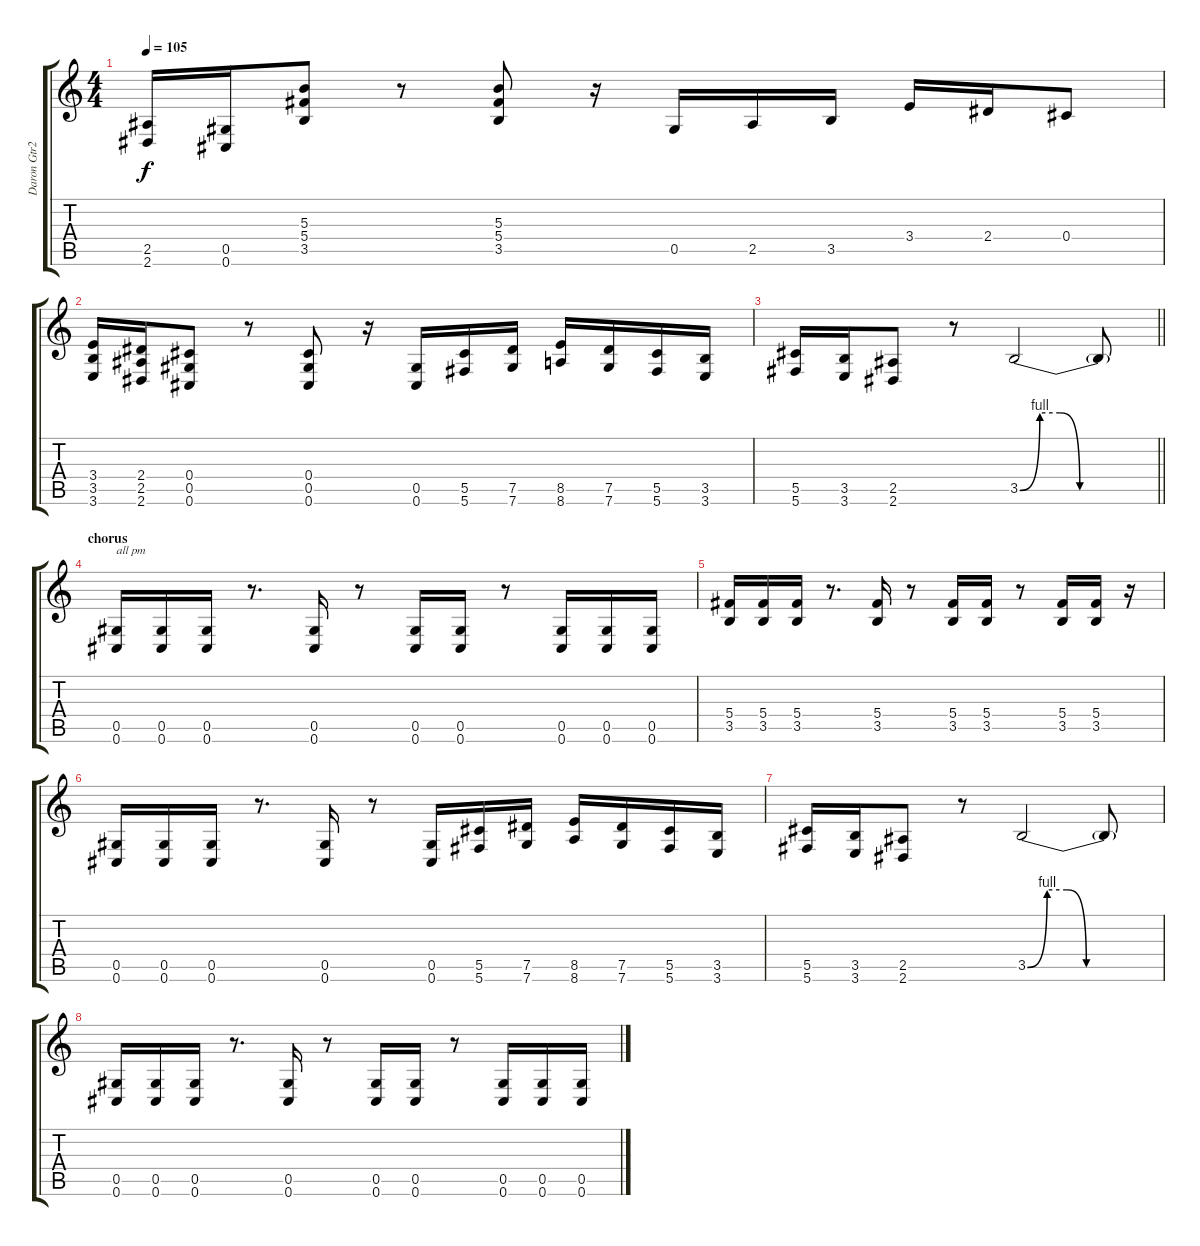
\track ("Daron Gtr2" "Daron Gtr2") {instrument distortionguitar}
\staff {score tabs}
\tuning (Eb4 Bb3 Gb3 Db3 Ab2 Db2) {hide}
\ts (4 4)
\tempo 105
\clef g2
\ks c
(2.5 2.6).16{dy f} (0.5 0.6).16 (5.3 5.4 3.5).8 r.8 (5.3 5.4 3.5).8 r.16 0.5.16 2.5.16 3.5.16 3.4.16 2.4.16 0.4.8 |
(3.4 3.5 3.6).16 (2.4 2.5 2.6).16 (0.4 0.5 0.6).8 r.8 (0.4 0.5 0.6).8 r.16 (0.5 0.6).16 (5.5 5.6).16 (7.5 7.6).16 (8.5 8.6).16 (7.5 7.6).16 (5.5 5.6).16 (3.5 3.6).16 |
\barLineRight lightlight
(5.5 5.6).16 (3.5 3.6).16 (2.5 2.6).8 r.8 3.5{be (custom 0 0 15 4 30 4 45 0 60 0)}.2 3.5{be (hold 0 0 60 0) t}.8 |
\section ("" "chorus")
(0.5 0.6).16{txt "all pm"} (0.5 0.6).16 (0.5 0.6).16 r.8{d} (0.5 0.6).16 r.8 (0.5 0.6).16 (0.5 0.6).16 r.8 (0.5 0.6).16 (0.5 0.6).16 (0.5 0.6).16 |
(5.4 3.5).16 (5.4 3.5).16 (5.4 3.5).16 r.8{d} (5.4 3.5).16 r.8 (5.4 3.5).16 (5.4 3.5).16 r.8 (5.4 3.5).16 (5.4 3.5).16 r.16 |
(0.5 0.6).16 (0.5 0.6).16 (0.5 0.6).16 r.8{d} (0.5 0.6).16 r.8 (0.5 0.6).16 (5.5 5.6).16 (7.5 7.6).16 (8.5 8.6).16 (7.5 7.6).16 (5.5 5.6).16 (3.5 3.6).16 |
(5.5 5.6).16 (3.5 3.6).16 (2.5 2.6).8 r.8 3.5{be (custom 0 0 15 4 30 4 45 0 60 0)}.2 3.5{be (hold 0 0 60 0) t}.8 |
(0.5 0.6).16 (0.5 0.6).16 (0.5 0.6).16 r.8{d} (0.5 0.6).16 r.8 (0.5 0.6).16 (0.5 0.6).16 r.8 (0.5 0.6).16 (0.5 0.6).16 (0.5 0.6).16
